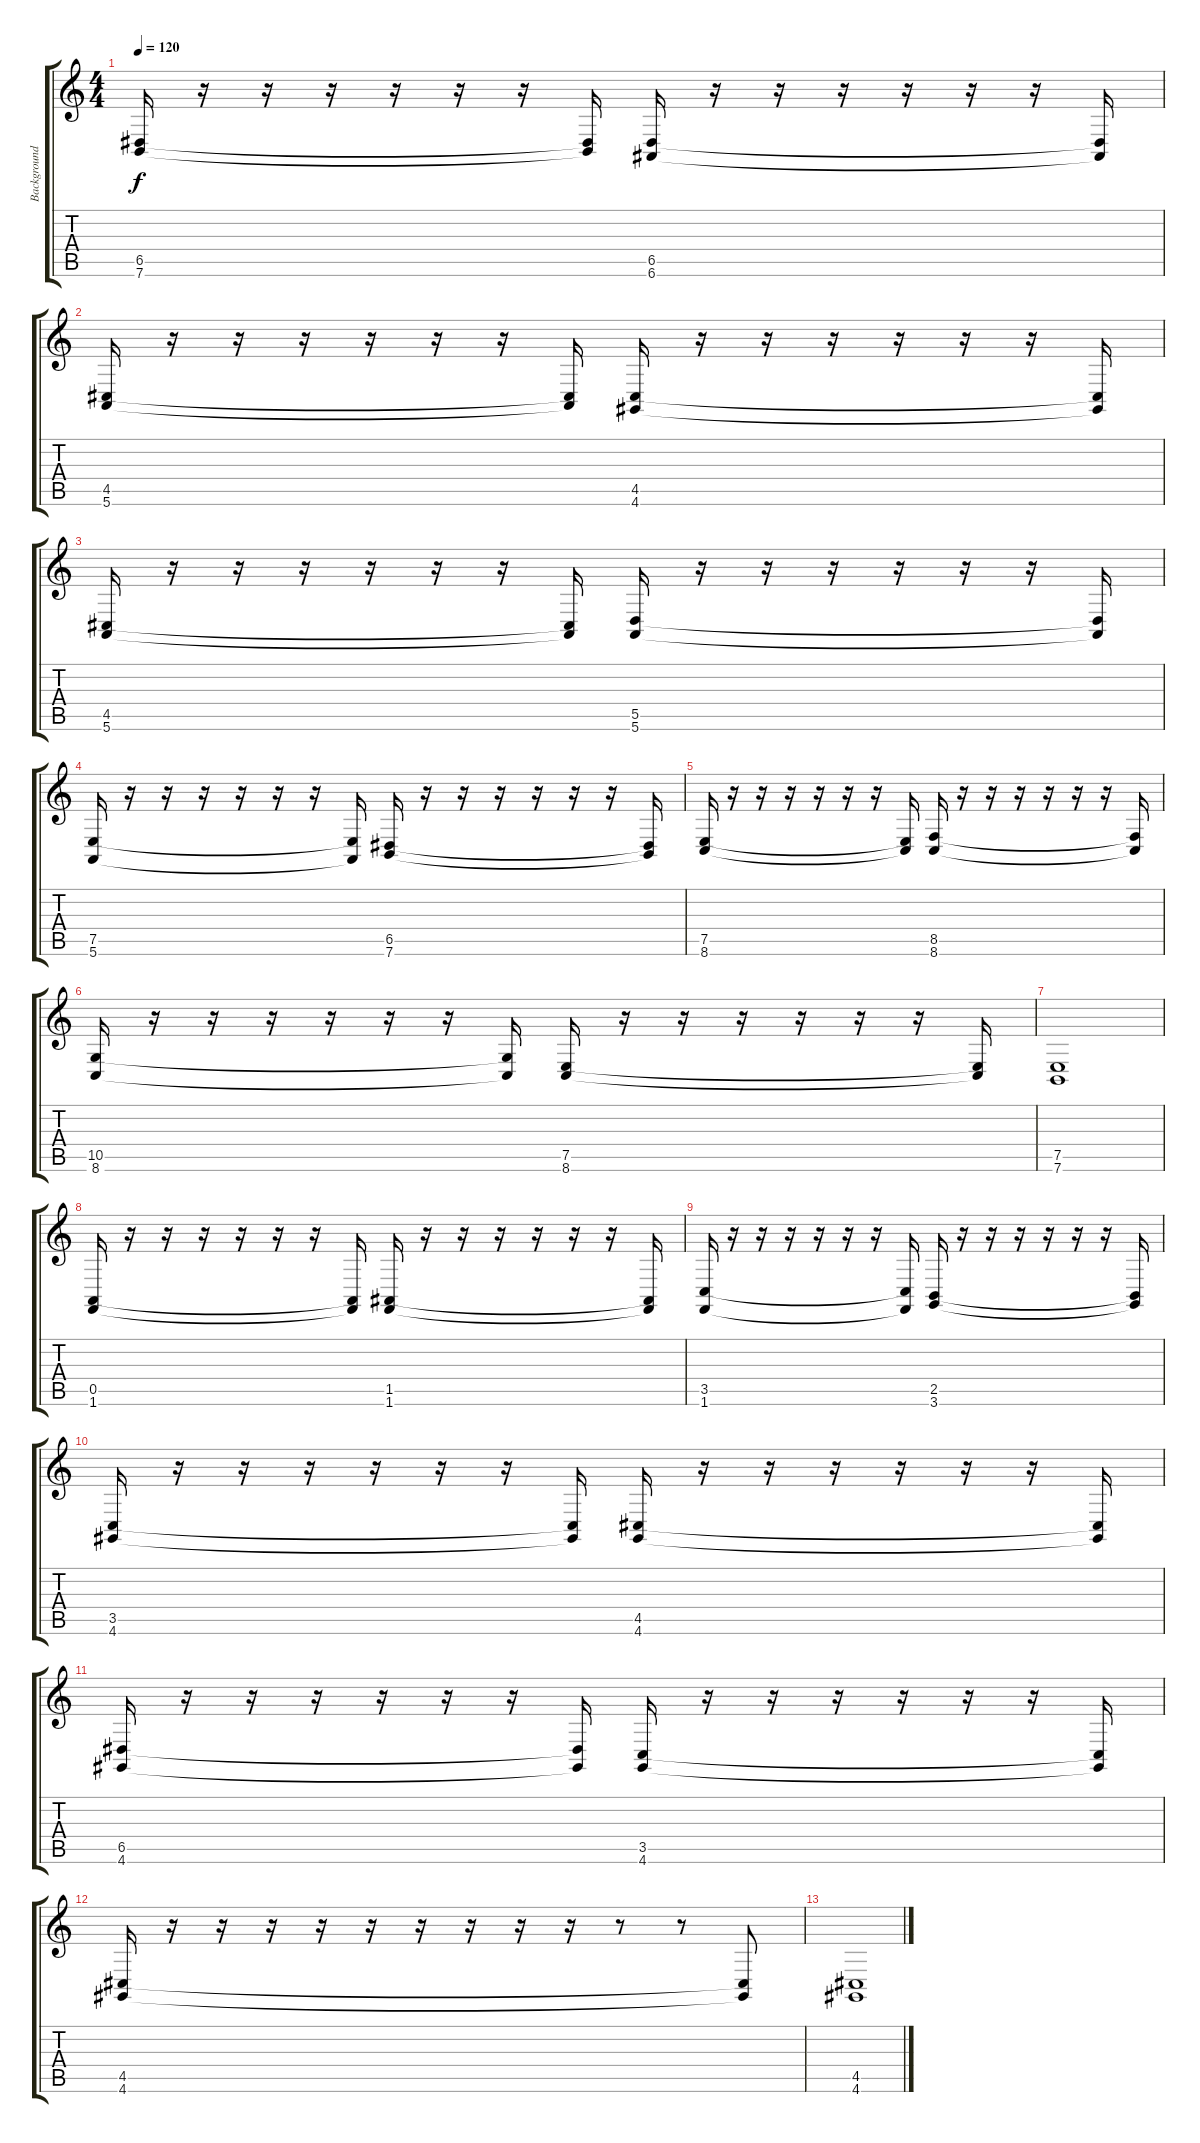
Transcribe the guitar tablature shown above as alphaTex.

\track ("Background" "Background") {instrument ocarina}
\staff {score tabs}
\tuning (E4 B3 G3 D3 A2 E2) {hide}
\ts (4 4)
\tempo 120
\clef g2
\ks c
(6.5 7.6).16{dy f} r.16 r.16 r.16 r.16 r.16 r.16 (6.5{t} 7.6{t}).16 (6.5 6.6).16 r.16 r.16 r.16 r.16 r.16 r.16 (6.5{t} 6.6{t}).16 |
(4.5 5.6).16 r.16 r.16 r.16 r.16 r.16 r.16 (4.5{t} 5.6{t}).16 (4.5 4.6).16 r.16 r.16 r.16 r.16 r.16 r.16 (4.5{t} 4.6{t}).16 |
(4.5 5.6).16 r.16 r.16 r.16 r.16 r.16 r.16 (4.5{t} 5.6{t}).16 (5.5 5.6).16 r.16 r.16 r.16 r.16 r.16 r.16 (5.5{t} 5.6{t}).16 |
(7.5 5.6).16 r.16 r.16 r.16 r.16 r.16 r.16 (7.5{t} 5.6{t}).16 (6.5 7.6).16 r.16 r.16 r.16 r.16 r.16 r.16 (6.5{t} 7.6{t}).16 |
(7.5 8.6).16 r.16 r.16 r.16 r.16 r.16 r.16 (7.5{t} 8.6{t}).16 (8.5 8.6).16 r.16 r.16 r.16 r.16 r.16 r.16 (8.5{t} 8.6{t}).16 |
(10.5 8.6).16 r.16 r.16 r.16 r.16 r.16 r.16 (10.5{t} 8.6{t}).16 (7.5 8.6).16 r.16 r.16 r.16 r.16 r.16 r.16 (7.5{t} 8.6{t}).16 |
(7.5 7.6).1 |
(0.5 1.6).16 r.16 r.16 r.16 r.16 r.16 r.16 (0.5{t} 1.6{t}).16 (1.5 1.6).16 r.16 r.16 r.16 r.16 r.16 r.16 (1.5{t} 1.6{t}).16 |
(3.5 1.6).16 r.16 r.16 r.16 r.16 r.16 r.16 (3.5{t} 1.6{t}).16 (2.5 3.6).16 r.16 r.16 r.16 r.16 r.16 r.16 (2.5{t} 3.6{t}).16 |
(3.5 4.6).16 r.16 r.16 r.16 r.16 r.16 r.16 (3.5{t} 4.6{t}).16 (4.5 4.6).16 r.16 r.16 r.16 r.16 r.16 r.16 (4.5{t} 4.6{t}).16 |
(6.5 4.6).16 r.16 r.16 r.16 r.16 r.16 r.16 (6.5{t} 4.6{t}).16 (3.5 4.6).16 r.16 r.16 r.16 r.16 r.16 r.16 (3.5{t} 4.6{t}).16 |
(4.5 4.6).16 r.16 r.16 r.16 r.16 r.16 r.16 r.16 r.16 r.16 r.8 r.8 (4.5{t} 4.6{t}).8 |
(4.5 4.6).1
